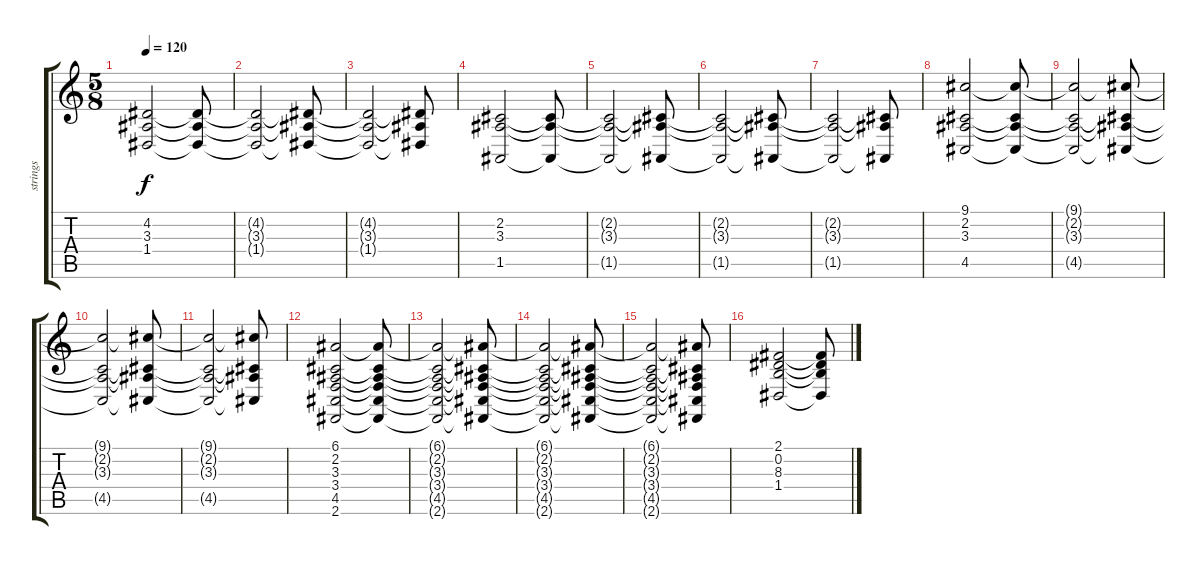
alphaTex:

\track ("strings" "strings") {instrument stringensemble1}
\staff {score tabs}
\tuning (E4 B3 G3 D3 A2 E2) {hide}
\ts (5 8)
\tempo 120
\clef g2
\ks c
(4.2{t} 3.3{t} 1.4{t}).2{dy f} (4.2{t} 3.3{t} 1.4{t}).8 |
(4.2{t} 3.3{t} 1.4{t}).2 (4.2{t} 3.3{t} 1.4{t}).8 |
(4.2{t} 3.3{t} 1.4{t}).2 (4.2{t} 3.3{t} 1.4{t}).8 |
(2.2 3.3 1.5).2 (2.2{t} 3.3{t} 1.5{t}).8 |
(2.2{t} 3.3{t} 1.5{t}).2 (2.2{t} 3.3{t} 1.5{t}).8 |
(2.2{t} 3.3{t} 1.5{t}).2 (2.2{t} 3.3{t} 1.5{t}).8 |
(2.2{t} 3.3{t} 1.5{t}).2 (2.2{t} 3.3{t} 1.5{t}).8 |
(9.1 2.2 3.3 4.5).2 (9.1{t} 2.2{t} 3.3{t} 4.5{t}).8 |
(9.1{t} 2.2{t} 3.3{t} 4.5{t}).2 (9.1{t} 2.2{t} 3.3{t} 4.5{t}).8 |
(9.1{t} 2.2{t} 3.3{t} 4.5{t}).2 (9.1{t} 2.2{t} 3.3{t} 4.5{t}).8 |
(9.1{t} 2.2{t} 3.3{t} 4.5{t}).2 (9.1{t} 2.2{t} 3.3{t} 4.5{t}).8 |
(6.1 2.2 3.3 3.4 4.5 2.6).2 (6.1{t} 2.2{t} 3.3{t} 3.4{t} 4.5{t} 2.6{t}).8 |
(6.1{t} 2.2{t} 3.3{t} 3.4{t} 4.5{t} 2.6{t}).2 (6.1{t} 2.2{t} 3.3{t} 3.4{t} 4.5{t} 2.6{t}).8 |
(6.1{t} 2.2{t} 3.3{t} 3.4{t} 4.5{t} 2.6{t}).2 (6.1{t} 2.2{t} 3.3{t} 3.4{t} 4.5{t} 2.6{t}).8 |
(6.1{t} 2.2{t} 3.3{t} 3.4{t} 4.5{t} 2.6{t}).2 (6.1{t} 2.2{t} 3.3{t} 3.4{t} 4.5{t} 2.6{t}).8 |
(2.1 0.2 8.3 1.4).2 (2.1{t} 0.2{t} 8.3{t} 1.4{t}).8
